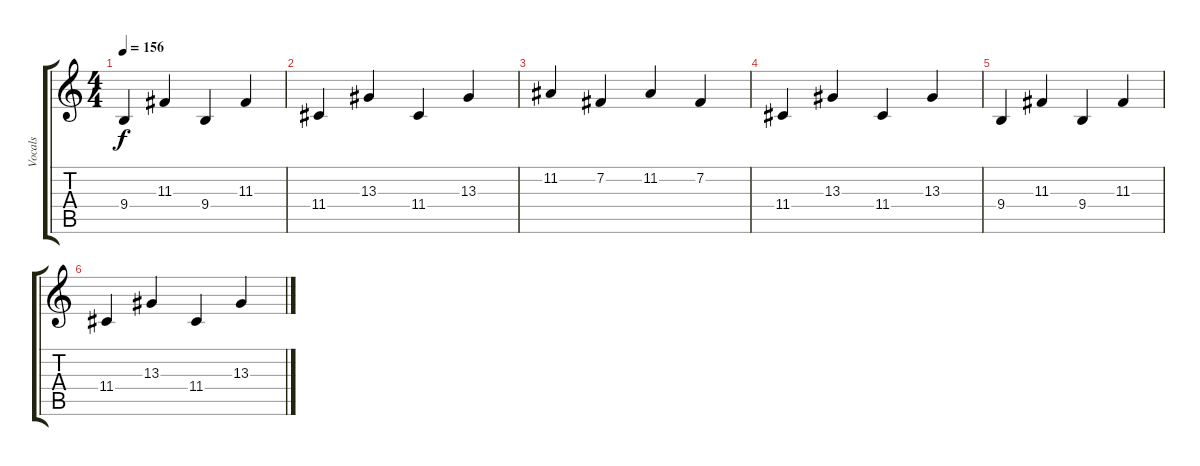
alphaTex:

\track ("Vocals" "Vocals") {instrument lead2sawtooth}
\staff {score tabs}
\tuning (E4 B3 G3 D3 A2 E2) {hide}
\ts (4 4)
\tempo 156
\clef g2
\ks c
9.4.4{dy f} 11.3.4 9.4.4 11.3.4 |
11.4.4 13.3.4 11.4.4 13.3.4 |
11.2.4 7.2.4 11.2.4 7.2.4 |
11.4.4 13.3.4 11.4.4 13.3.4 |
9.4.4 11.3.4 9.4.4 11.3.4 |
11.4.4 13.3.4 11.4.4 13.3.4
